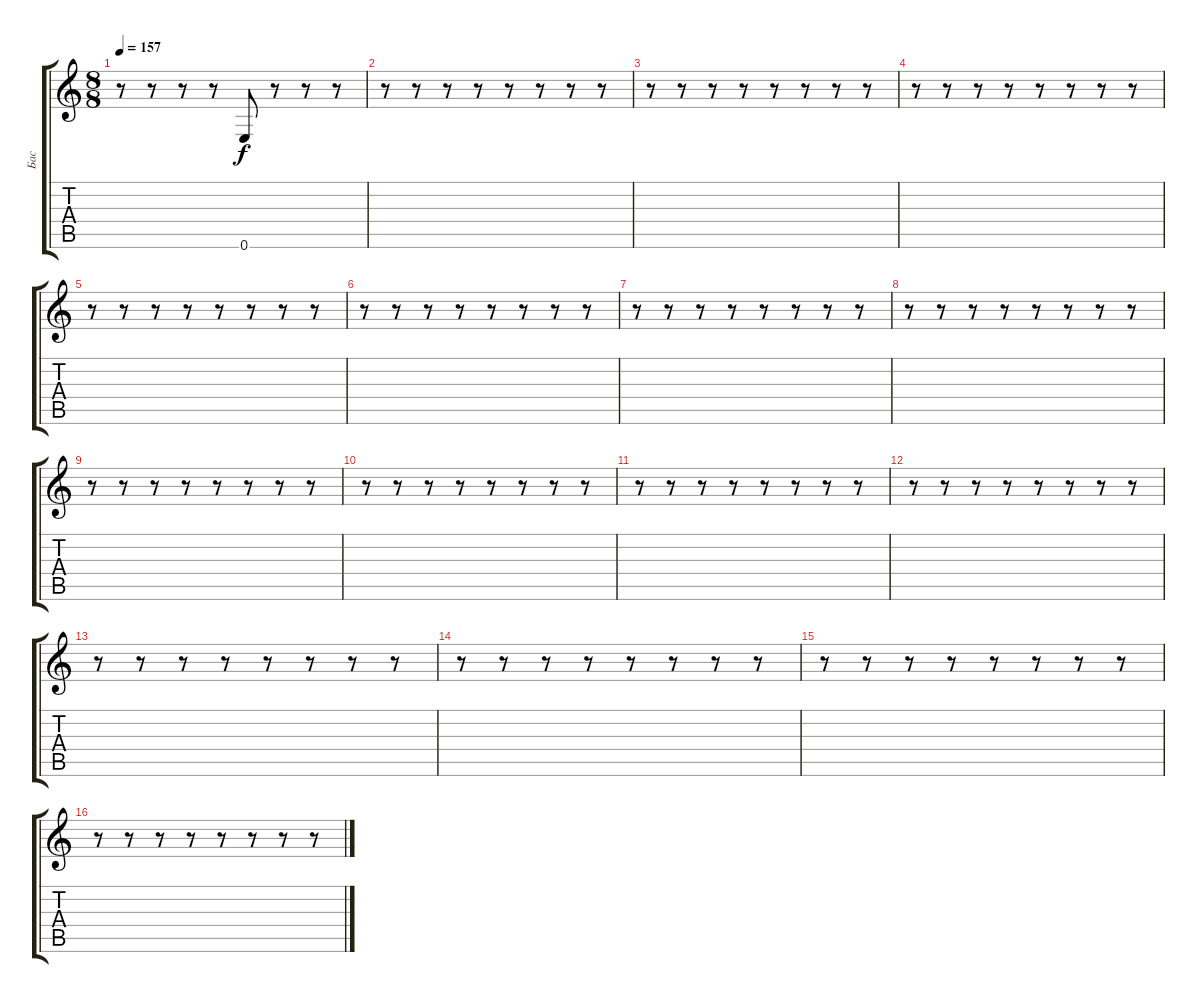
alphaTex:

\track ("Бас" "Бас") {instrument fretlessbass}
\staff {score tabs}
\tuning (E4 B3 G3 D3 A2 E2) {hide}
\ts (8 8)
\tempo 157
\clef g2
\ks c
r.8{dy f} r.8 r.8 r.8 0.6.8 r.8 r.8 r.8 |
r.8 r.8 r.8 r.8 r.8 r.8 r.8 r.8 |
r.8 r.8 r.8 r.8 r.8 r.8 r.8 r.8 |
r.8 r.8 r.8 r.8 r.8 r.8 r.8 r.8 |
r.8 r.8 r.8 r.8 r.8 r.8 r.8 r.8 |
r.8 r.8 r.8 r.8 r.8 r.8 r.8 r.8 |
r.8 r.8 r.8 r.8 r.8 r.8 r.8 r.8 |
r.8 r.8 r.8 r.8 r.8 r.8 r.8 r.8 |
r.8 r.8 r.8 r.8 r.8 r.8 r.8 r.8 |
r.8 r.8 r.8 r.8 r.8 r.8 r.8 r.8 |
r.8 r.8 r.8 r.8 r.8 r.8 r.8 r.8 |
r.8 r.8 r.8 r.8 r.8 r.8 r.8 r.8 |
r.8 r.8 r.8 r.8 r.8 r.8 r.8 r.8 |
r.8 r.8 r.8 r.8 r.8 r.8 r.8 r.8 |
r.8 r.8 r.8 r.8 r.8 r.8 r.8 r.8 |
r.8 r.8 r.8 r.8 r.8 r.8 r.8 r.8
